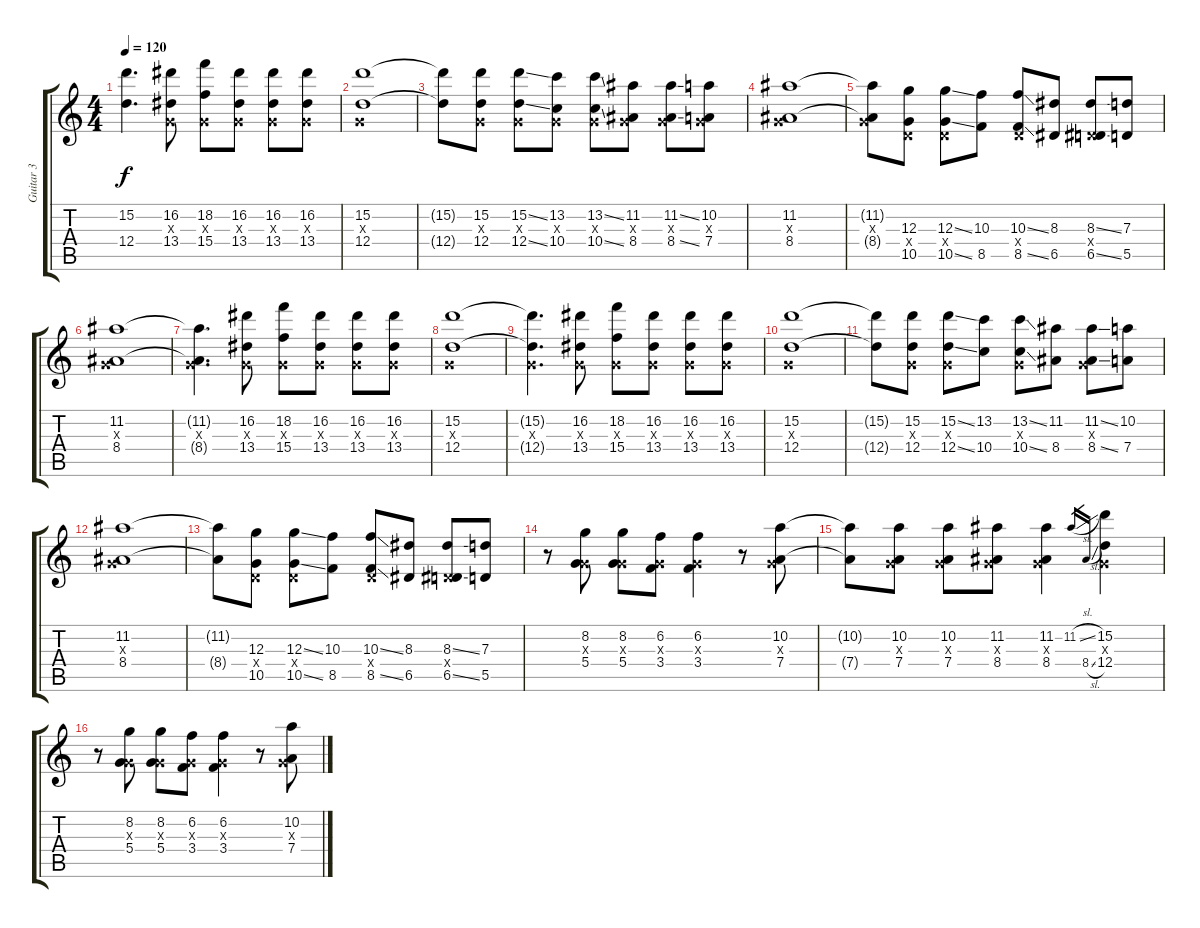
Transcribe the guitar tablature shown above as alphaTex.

\track ("Guitar 3" "Guitar 3") {instrument distortionguitar}
\staff {score tabs}
\tuning (E4 B3 G3 D3 A2 E2) {hide}
\ts (4 4)
\tempo 120
\clef g2
\ks c
(15.2{t} 12.4{t}).4{d dy f} (16.2 0.3{x} 13.4).8 (18.2 0.3{x} 15.4).8 (16.2 0.3{x} 13.4).8 (16.2 0.3{x} 13.4).8 (16.2 0.3{x} 13.4).8 |
(15.2 0.3{x} 12.4).1 |
(15.2{t} 12.4{t}).8 (15.2 0.3{x} 12.4).8 (15.2{ss} 0.3{x} 12.4{ss}).8 (13.2 0.3{x} 10.4).8 (13.2{ss} 0.3{x} 10.4{ss}).8 (11.2 0.3{x} 8.4).8 (11.2{ss} 0.3{x} 8.4{ss}).8 (10.2 0.3{x} 7.4).8 |
(11.2 0.3{x} 8.4).1 |
(11.2{t} 0.3{x} 8.4{t}).8 (12.3 0.4{x} 10.5).8 (12.3{ss} 0.4{x} 10.5{ss}).8 (10.3 8.5).8 (10.3{ss} 0.4{x} 8.5{ss}).8 (8.3 6.5).8 (8.3{ss} 0.4{x} 6.5{ss}).8 (7.3 5.5).8 |
(11.2 0.3{x} 8.4).1 |
(11.2{t} 0.3{x} 8.4{t}).4{d} (16.2 0.3{x} 13.4).8 (18.2 0.3{x} 15.4).8 (16.2 0.3{x} 13.4).8 (16.2 0.3{x} 13.4).8 (16.2 0.3{x} 13.4).8 |
(15.2 0.3{x} 12.4).1 |
(15.2{t} 0.3{x} 12.4{t}).4{d} (16.2 0.3{x} 13.4).8 (18.2 0.3{x} 15.4).8 (16.2 0.3{x} 13.4).8 (16.2 0.3{x} 13.4).8 (16.2 0.3{x} 13.4).8 |
(15.2 0.3{x} 12.4).1 |
(15.2{t} 12.4{t}).8 (15.2 0.3{x} 12.4).8 (15.2{ss} 0.3{x} 12.4{ss}).8 (13.2 10.4).8 (13.2{ss} 0.3{x} 10.4{ss}).8 (11.2 8.4).8 (11.2{ss} 0.3{x} 8.4{ss}).8 (10.2 7.4).8 |
(11.2 0.3{x} 8.4).1 |
(11.2{t} 8.4{t}).8 (12.3 0.4{x} 10.5).8 (12.3{ss} 0.4{x} 10.5{ss}).8 (10.3 8.5).8 (10.3{ss} 0.4{x} 8.5{ss}).8 (8.3 6.5).8 (8.3{ss} 0.4{x} 6.5{ss}).8 (7.3 5.5).8 |
r.8 (8.2 0.3{x} 5.4).8 (8.2 0.3{x} 5.4).8 (6.2 0.3{x} 3.4).8 (6.2 0.3{x} 3.4).4 r.8 (10.2 0.3{x} 7.4).8 |
(10.2{t} 7.4{t}).8 (10.2 0.3{x} 7.4).8 (10.2 0.3{x} 7.4).8 (11.2 0.3{x} 8.4).8 (11.2 0.3{x} 8.4).4 11.2{sl}.16{gr} 8.4{sl}.16{gr} (15.2 0.3{x} 12.4).4 |
r.8 (8.2 0.3{x} 5.4).8 (8.2 0.3{x} 5.4).8 (6.2 0.3{x} 3.4).8 (6.2 0.3{x} 3.4).4 r.8 (10.2 0.3{x} 7.4).8
